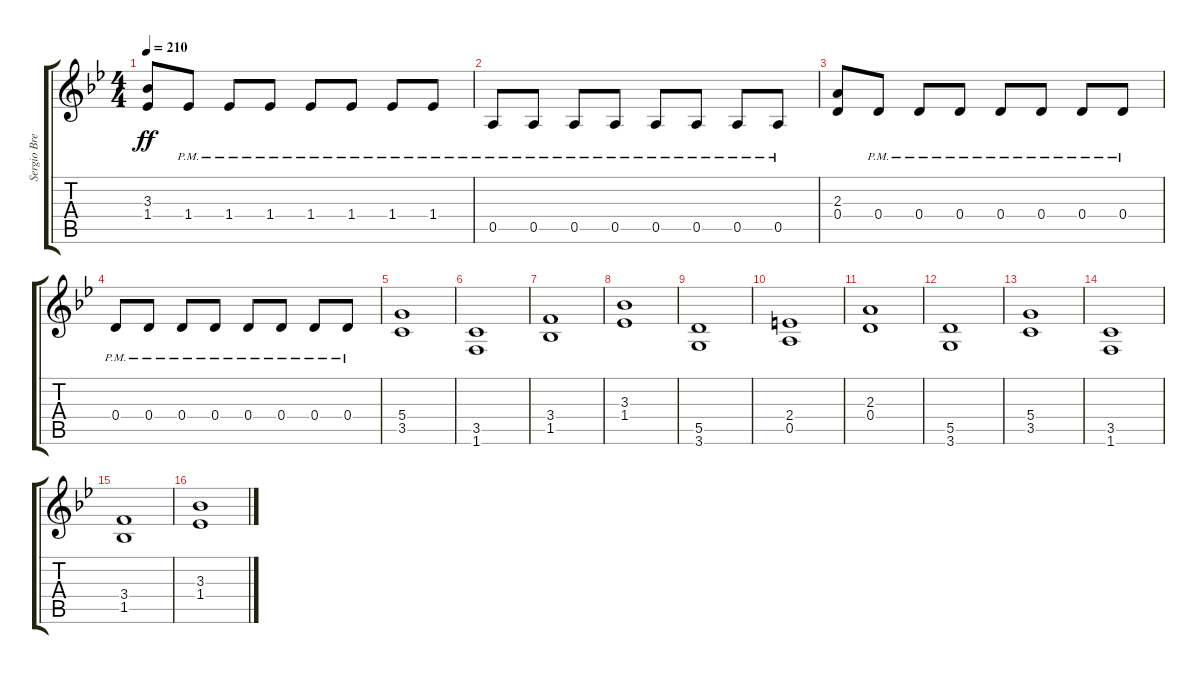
\track ("Sergio Bredichevsky" "Sergio Bre") {instrument overdrivenguitar}
\staff {score tabs}
\tuning (E4 B3 G3 D3 A2 E2) {hide}
\ts (4 4)
\tempo 210
\clef g2
\ks gminor
(3.3 1.4).8{dy ff} 1.4{pm}.8 1.4{pm}.8 1.4{pm}.8 1.4{pm}.8 1.4{pm}.8 1.4{pm}.8 1.4{pm}.8 |
0.5{pm}.8 0.5{pm}.8 0.5{pm}.8 0.5{pm}.8 0.5{pm}.8 0.5{pm}.8 0.5{pm}.8 0.5{pm}.8 |
(2.3 0.4).8 0.4{pm}.8 0.4{pm}.8 0.4{pm}.8 0.4{pm}.8 0.4{pm}.8 0.4{pm}.8 0.4{pm}.8 |
0.4{pm}.8 0.4{pm}.8 0.4{pm}.8 0.4{pm}.8 0.4{pm}.8 0.4{pm}.8 0.4{pm}.8 0.4{pm}.8 |
(5.4 3.5).1 |
(3.5 1.6).1 |
(3.4 1.5).1 |
(3.3 1.4).1 |
(5.5 3.6).1 |
(2.4 0.5).1 |
(2.3 0.4).1 |
(5.5 3.6).1 |
(5.4 3.5).1 |
(3.5 1.6).1 |
(3.4 1.5).1 |
(3.3 1.4).1
